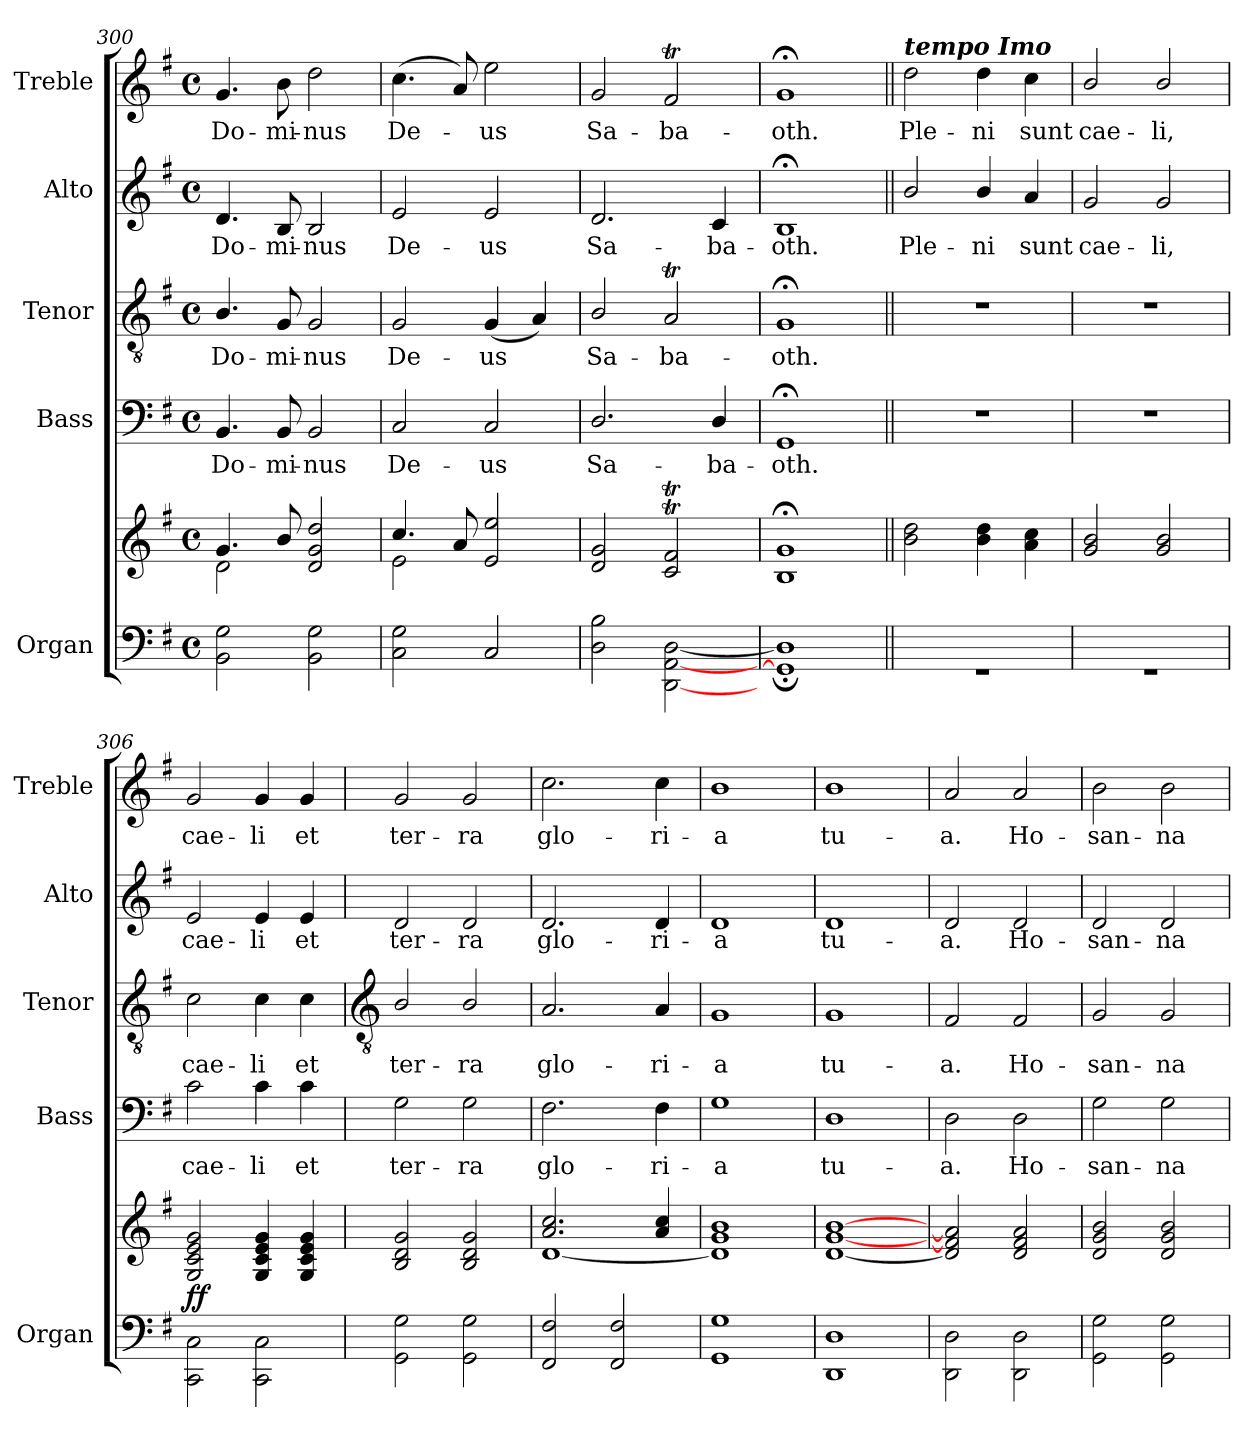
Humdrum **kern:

**kern	**kern	**dynam	**kern	**text	**kern	**text	**kern	**text	**kern	**text
*part5	*part5	*part5	*part4	*part4	*part3	*part3	*part2	*part2	*part1	*part1
*staff6	*staff5	*staff5/6	*staff4	*staff4	*staff3	*staff3	*staff2	*staff2	*staff1	*staff1
*I"Organ	*	*	*I"Bass	*	*I"Tenor	*	*I"Alto	*	*I"Treble	*
*I'Organ	*	*	*I'Bass	*	*I'Tenor	*	*I'Alto	*	*I'Treble	*
*clefF4	*clefG2	*	*clefF4	*	*clefGv2	*	*clefG2	*	*clefG2	*
*k[f#]	*k[f#]	*	*k[f#]	*	*k[f#]	*	*k[f#]	*	*k[f#]	*
*G:	*G:	*	*G:	*	*G:	*	*G:	*	*G:	*
*M4/4	*M4/4	*	*M4/4	*	*M4/4	*	*M4/4	*	*M4/4	*
*met(c)	*met(c)	*	*met(c)	*	*met(c)	*	*met(c)	*	*met(c)	*
=300	=300	=300	=300	=300	=300	=300	=300	=300	=300	=300
*^	*^	*	*	*	*	*	*	*	*	*
!	!	!	!	!	!	!LO:LY:b	!	!LO:LY:b	!	!LO:LY:b	!	!LO:LY:b
2ryy	2BB 2G	4.g	2d\	.	4.BB	Do-	4.B/	Do-	4.d	Do-	4.g	Do-
!	!	!	!	!	!	!LO:LY:b	!	!LO:LY:b	!	!LO:LY:b	!	!LO:LY:b
.	.	8b/	.	.	8BB	-mi-	8G	-mi-	8B	-mi-	8b	-mi-
!	!	!	!	!	!	!LO:LY:b	!	!LO:LY:b	!	!LO:LY:b	!	!LO:LY:b
2ryy	2BB 2G	2d 2g 2dd	2ryy	.	2BB	-nus	2G	-nus	2B	-nus	2dd	-nus
=301	=301	=301	=301	=301	=301	=301	=301	=301	=301	=301	=301	=301
!	!	!	!	!	!	!LO:LY:b	!	!LO:LY:b	!	!LO:LY:b	!	!LO:LY:b
2ryy	2C 2G	4.cc/	2e\	.	2C	De-	2G	De-	2e	De-	(<4.cc	De-
.	.	8a	.	.	.	.	.	.	.	.	8a)	.
!	!	!	!	!	!	!LO:LY:b	!	!LO:LY:b	!	!LO:LY:b	!	!LO:LY:b
2ryy	2C	2e 2ee	2ryy	.	2C	-us	(<4G	-us	2e	-us	2ee	us
.	.	.	.	.	.	.	4A)	.	.	.	.	.
*	*	*v	*v	*	*	*	*	*	*	*	*	*
=302	=302	=302	=302	=302	=302	=302	=302	=302	=302	=302	=302
!	!	!	!	!	!LO:LY:b	!	!LO:LY:b	!	!LO:LY:b	!	!LO:LY:b
1ryy	2D 2B	2d 2g	.	2.D/	Sa-	2B/	Sa-	2.d	Sa-	2g	Sa-
!	!	!	!	!	!	!	!LO:LY:b	!	!	!	!LO:LY:b
.	[2DD [2AA [2D	2cT 2f#T	.	.	.	2AT	-ba-	.	.	2f#t	-ba-
!	!	!	!	!	!LO:LY:b	!	!	!	!LO:LY:b	!	!
.	.	.	.	4D/	-ba-	.	.	4c	-ba-	.	.
=303	=303	=303	=303	=303	=303	=303	=303	=303	=303	=303	=303
!	!	!	!	!	!LO:LY:b	!	!LO:LY:b	!	!LO:LY:b	!	!LO:LY:b
1ryy	1GG]; 1D];	1B;< 1g;<	.	1GG;<	-oth.	1G;<	-oth.	1B;<	-oth.	1g;<	-oth.
=304||	=304||	=304||	=304||	=304||	=304||	=304||	=304||	=304||	=304||	=304||	=304||
!	!	!	!	!	!	!	!	!	!	!LO:TX:a:Bi:t=tempo Imo	!
!	!	!	!	!	!	!	!	!	!LO:LY:b	!	!LO:LY:b
1ryy	1r	2b 2dd	.	1r	.	1r	.	2b/	Ple-	2dd	Ple-
!	!	!	!	!	!	!	!	!	!LO:LY:b	!	!LO:LY:b
.	.	4b 4dd	.	.	.	.	.	4b/	-ni	4dd	-ni
!	!	!	!	!	!	!	!	!	!LO:LY:b	!	!LO:LY:b
.	.	4a 4cc	.	.	.	.	.	4a	sunt	4cc	sunt
=305	=305	=305	=305	=305	=305	=305	=305	=305	=305	=305	=305
!	!	!	!	!	!	!	!	!	!LO:LY:b	!	!LO:LY:b
1ryy	1r	2g 2b	.	1r	.	1r	.	2g	cae-	2b/	cae-
!	!	!	!	!	!	!	!	!	!LO:LY:b	!	!LO:LY:b
.	.	2g 2b	.	.	.	.	.	2g	-li,	2b/	-li,
=306	=306	=306	=306	=306	=306	=306	=306	=306	=306	=306	=306
!	!	!	!LO:DY:b	!	!LO:LY:b	!	!LO:LY:b	!	!LO:LY:b	!	!LO:LY:b
1ryy	2CC 2C	2G 2c 2e 2g	ff	2c	cae-	2c	cae-	2e	cae-	2g	cae-
!	!	!	!	!	!LO:LY:b	!	!LO:LY:b	!	!LO:LY:b	!	!LO:LY:b
.	2CC 2C	4G 4c 4e 4g	.	4c	-li	4c	-li	4e	-li	4g	-li
!	!	!	!	!	!LO:LY:b	!	!LO:LY:b	!	!LO:LY:b	!	!LO:LY:b
.	.	4G 4c 4e 4g	.	4c	et	4c	et	4e	et	4g	et
!!LO:LB:g=z
=307	=307	=307	=307	=307	=307	=307	=307	=307	=307	=307	=307
*	*	*	*	*	*	*clefGv2	*	*	*	*	*
!	!	!	!	!	!LO:LY:b	!	!LO:LY:b	!	!LO:LY:b	!	!LO:LY:b
1ryy	2GG 2G	2B 2d 2g	.	2G	ter-	2B/	ter-	2d	ter-	2g	ter-
!	!	!	!	!	!LO:LY:b	!	!LO:LY:b	!	!LO:LY:b	!	!LO:LY:b
.	2GG 2G	2B 2d 2g	.	2G	-ra	2B/	-ra	2d	-ra	2g	-ra
=308	=308	=308	=308	=308	=308	=308	=308	=308	=308	=308	=308
*	*	*^	*	*	*	*	*	*	*	*	*
!	!	!	!	!	!	!LO:LY:b	!	!LO:LY:b	!	!LO:LY:b	!	!LO:LY:b
*v	*v	*	*	*	*	*	*	*	*	*	*	*
2FF# 2F#	2.a/ 2.cc/	[1d/	.	2.F#	glo-	2.A	glo-	2.d	glo-	2.cc	glo-
2FF# 2F#	.	.	.	.	.	.	.	.	.	.	.
!	!	!	!	!	!LO:LY:b	!	!LO:LY:b	!	!LO:LY:b	!	!LO:LY:b
.	4a/ 4cc/	.	.	4F#	-ri-	4A	-ri-	4d	-ri-	4cc	-ri-
=309	=309	=309	=309	=309	=309	=309	=309	=309	=309	=309	=309
!	!	!	!	!	!LO:LY:b	!	!LO:LY:b	!	!LO:LY:b	!	!LO:LY:b
1GG 1G	1g 1b	1d/]	.	1G	-a	1G	-a	1d	-a	1b	-a
=310	=310	=310	=310	=310	=310	=310	=310	=310	=310	=310	=310
*^	*	*	*	*	*	*	*	*	*	*	*
!	!	!	!	!	!	!LO:LY:b	!	!LO:LY:b	!	!LO:LY:b	!	!LO:LY:b
*	*	*v	*v	*	*	*	*	*	*	*	*	*
1ryy	1DD 1D	[1d [1g [1b	.	1D	tu-	1G	tu-	1d	tu-	1b	tu-
=311	=311	=311	=311	=311	=311	=311	=311	=311	=311	=311	=311
!	!	!	!	!	!LO:LY:b	!	!LO:LY:b	!	!LO:LY:b	!	!LO:LY:b
1ryy	2DD 2D	2d] 2f#] 2a]	.	2D	-a.	2F#	-a.	2d	-a.	2a	-a.
!	!	!	!	!	!LO:LY:b	!	!LO:LY:b	!	!LO:LY:b	!	!LO:LY:b
.	2DD 2D	2d 2f# 2a	.	2D	Ho-	2F#	Ho-	2d	Ho-	2a	Ho-
=312	=312	=312	=312	=312	=312	=312	=312	=312	=312	=312	=312
!	!	!	!	!	!LO:LY:b	!	!LO:LY:b	!	!LO:LY:b	!	!LO:LY:b
1ryy	2GG 2G	2d 2g 2b	.	2G	-san-	2G	-san-	2d	-san-	2b	-san-
!	!	!	!	!	!LO:LY:b	!	!LO:LY:b	!	!LO:LY:b	!	!LO:LY:b
.	2GG 2G	2d 2g 2b	.	2G	-na	2G	-na	2d	-na	2b	-na
*v	*v	*	*	*	*	*	*	*	*	*	*
=	=	=	=	=	=	=	=	=	=	=
*-	*-	*-	*-	*-	*-	*-	*-	*-	*-	*-
